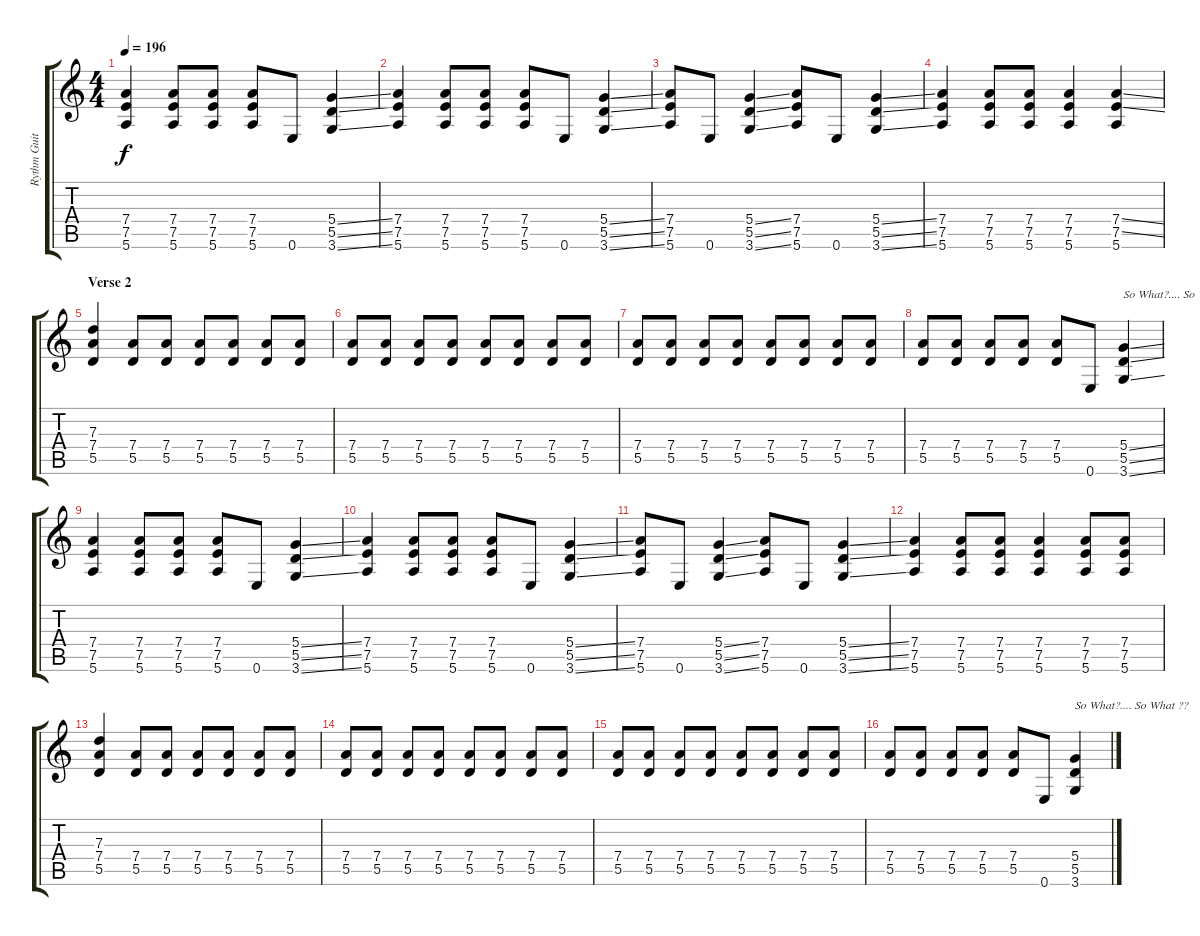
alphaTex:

\track ("Rythm Guitar" "Rythm Guit") {instrument distortionguitar}
\staff {score tabs}
\tuning (E4 B3 G3 D3 A2 E2) {hide}
\ts (4 4)
\tempo 196
\clef g2
\ks c
(7.4 7.5 5.6).4{dy f} (7.4 7.5 5.6).8 (7.4 7.5 5.6).8 (7.4 7.5 5.6).8 0.6.8 (5.4{ss} 5.5{ss} 3.6{ss}).4 |
(7.4 7.5 5.6).4 (7.4 7.5 5.6).8 (7.4 7.5 5.6).8 (7.4 7.5 5.6).8 0.6.8 (5.4{ss} 5.5{ss} 3.6{ss}).4 |
(7.4 7.5 5.6).8 0.6.8 (5.4{ss} 5.5{ss} 3.6{ss}).4 (7.4 7.5 5.6).8 0.6.8 (5.4{ss} 5.5{ss} 3.6{ss}).4 |
(7.4 7.5 5.6).4 (7.4 7.5 5.6).8 (7.4 7.5 5.6).8 (7.4 7.5 5.6).4 (7.4{ss} 7.5{ss} 5.6).4 |
\section ("" "Verse 2")
(7.3 7.4 5.5).4 (7.4 5.5).8 (7.4 5.5).8 (7.4 5.5).8 (7.4 5.5).8 (7.4 5.5).8 (7.4 5.5).8 |
(7.4 5.5).8 (7.4 5.5).8 (7.4 5.5).8 (7.4 5.5).8 (7.4 5.5).8 (7.4 5.5).8 (7.4 5.5).8 (7.4 5.5).8 |
(7.4 5.5).8 (7.4 5.5).8 (7.4 5.5).8 (7.4 5.5).8 (7.4 5.5).8 (7.4 5.5).8 (7.4 5.5).8 (7.4 5.5).8 |
(7.4 5.5).8 (7.4 5.5).8 (7.4 5.5).8 (7.4 5.5).8 (7.4 5.5).8 0.6.8 (5.4{ss} 5.5{ss} 3.6{ss}).4{txt "So What?.... So What ??"} |
(7.4 7.5 5.6).4 (7.4 7.5 5.6).8 (7.4 7.5 5.6).8 (7.4 7.5 5.6).8 0.6.8 (5.4{ss} 5.5{ss} 3.6{ss}).4 |
(7.4 7.5 5.6).4 (7.4 7.5 5.6).8 (7.4 7.5 5.6).8 (7.4 7.5 5.6).8 0.6.8 (5.4{ss} 5.5{ss} 3.6{ss}).4 |
(7.4 7.5 5.6).8 0.6.8 (5.4{ss} 5.5{ss} 3.6{ss}).4 (7.4 7.5 5.6).8 0.6.8 (5.4{ss} 5.5{ss} 3.6{ss}).4 |
(7.4 7.5 5.6).4 (7.4 7.5 5.6).8 (7.4 7.5 5.6).8 (7.4 7.5 5.6).4 (7.4 7.5 5.6).8 (7.4 7.5 5.6).8 |
(7.3 7.4 5.5).4 (7.4 5.5).8 (7.4 5.5).8 (7.4 5.5).8 (7.4 5.5).8 (7.4 5.5).8 (7.4 5.5).8 |
(7.4 5.5).8 (7.4 5.5).8 (7.4 5.5).8 (7.4 5.5).8 (7.4 5.5).8 (7.4 5.5).8 (7.4 5.5).8 (7.4 5.5).8 |
(7.4 5.5).8 (7.4 5.5).8 (7.4 5.5).8 (7.4 5.5).8 (7.4 5.5).8 (7.4 5.5).8 (7.4 5.5).8 (7.4 5.5).8 |
(7.4 5.5).8 (7.4 5.5).8 (7.4 5.5).8 (7.4 5.5).8 (7.4 5.5).8 0.6.8 (5.4{ss} 5.5{ss} 3.6{ss}).4{txt "So What?.... So What ??"}
